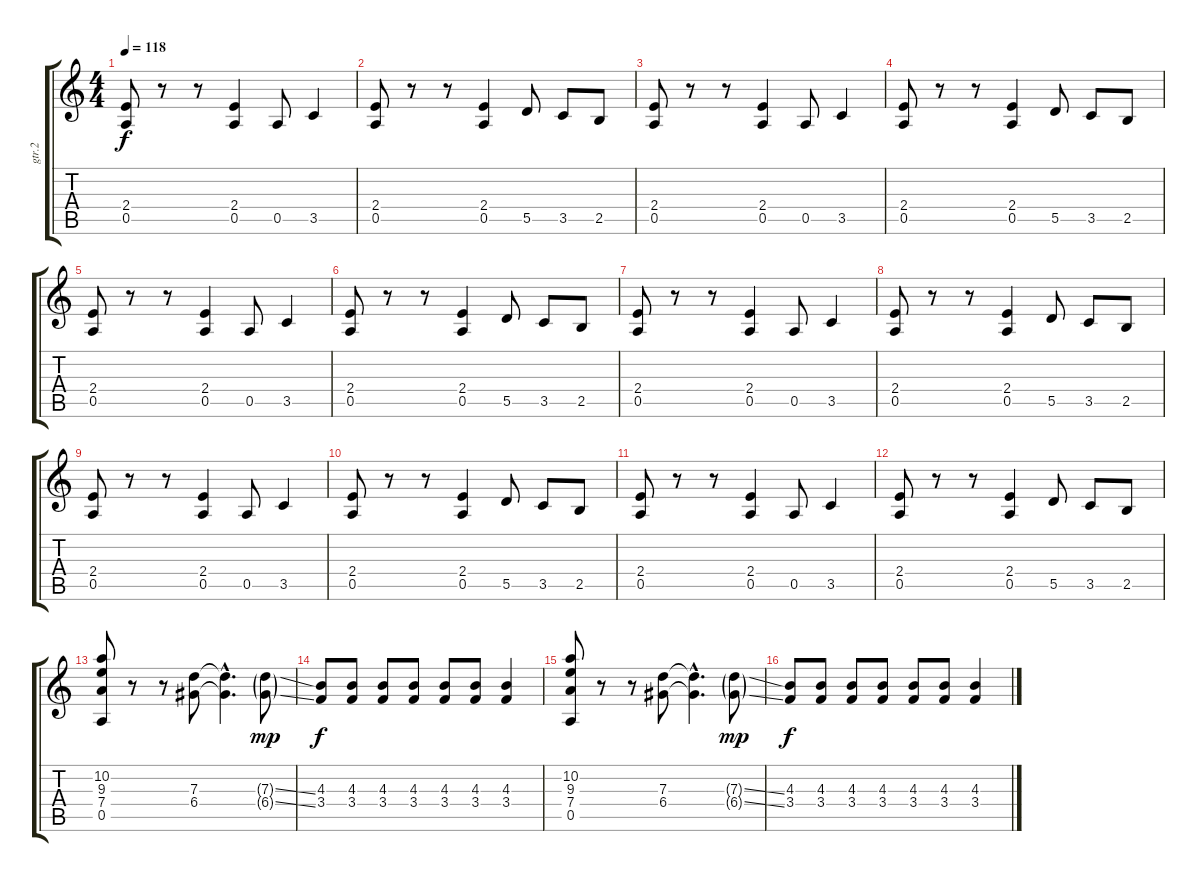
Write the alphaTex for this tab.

\track ("gtr.2" "gtr.2") {instrument overdrivenguitar}
\staff {score tabs}
\tuning (E4 B3 G3 D3 A2 E2) {hide}
\ts (4 4)
\tempo 118
\clef g2
\ks c
(2.4 0.5).8{dy f} r.8 r.8 (2.4 0.5).4 0.5.8 3.5.4 |
(2.4 0.5).8 r.8 r.8 (2.4 0.5).4 5.5.8 3.5.8 2.5.8 |
(2.4 0.5).8 r.8 r.8 (2.4 0.5).4 0.5.8 3.5.4 |
(2.4 0.5).8 r.8 r.8 (2.4 0.5).4 5.5.8 3.5.8 2.5.8 |
(2.4 0.5).8 r.8 r.8 (2.4 0.5).4 0.5.8 3.5.4 |
(2.4 0.5).8 r.8 r.8 (2.4 0.5).4 5.5.8 3.5.8 2.5.8 |
(2.4 0.5).8 r.8 r.8 (2.4 0.5).4 0.5.8 3.5.4 |
(2.4 0.5).8 r.8 r.8 (2.4 0.5).4 5.5.8 3.5.8 2.5.8 |
(2.4 0.5).8 r.8 r.8 (2.4 0.5).4 0.5.8 3.5.4 |
(2.4 0.5).8 r.8 r.8 (2.4 0.5).4 5.5.8 3.5.8 2.5.8 |
(2.4 0.5).8 r.8 r.8 (2.4 0.5).4 0.5.8 3.5.4 |
(2.4 0.5).8 r.8 r.8 (2.4 0.5).4 5.5.8 3.5.8 2.5.8 |
(10.2 9.3 7.4 0.5).8 r.8 r.8 (7.3 6.4).8 (7.3{hac t} 6.4{hac t}).4{d} (7.3{ss g} 6.4{ss g}).8{dy mp} |
(4.3 3.4).8{dy f} (4.3 3.4).8 (4.3 3.4).8 (4.3 3.4).8 (4.3 3.4).8 (4.3 3.4).8 (4.3 3.4).4 |
(10.2 9.3 7.4 0.5).8 r.8 r.8 (7.3 6.4).8 (7.3{hac t} 6.4{hac t}).4{d} (7.3{ss g} 6.4{ss g}).8{dy mp} |
(4.3 3.4).8{dy f} (4.3 3.4).8 (4.3 3.4).8 (4.3 3.4).8 (4.3 3.4).8 (4.3 3.4).8 (4.3 3.4).4
